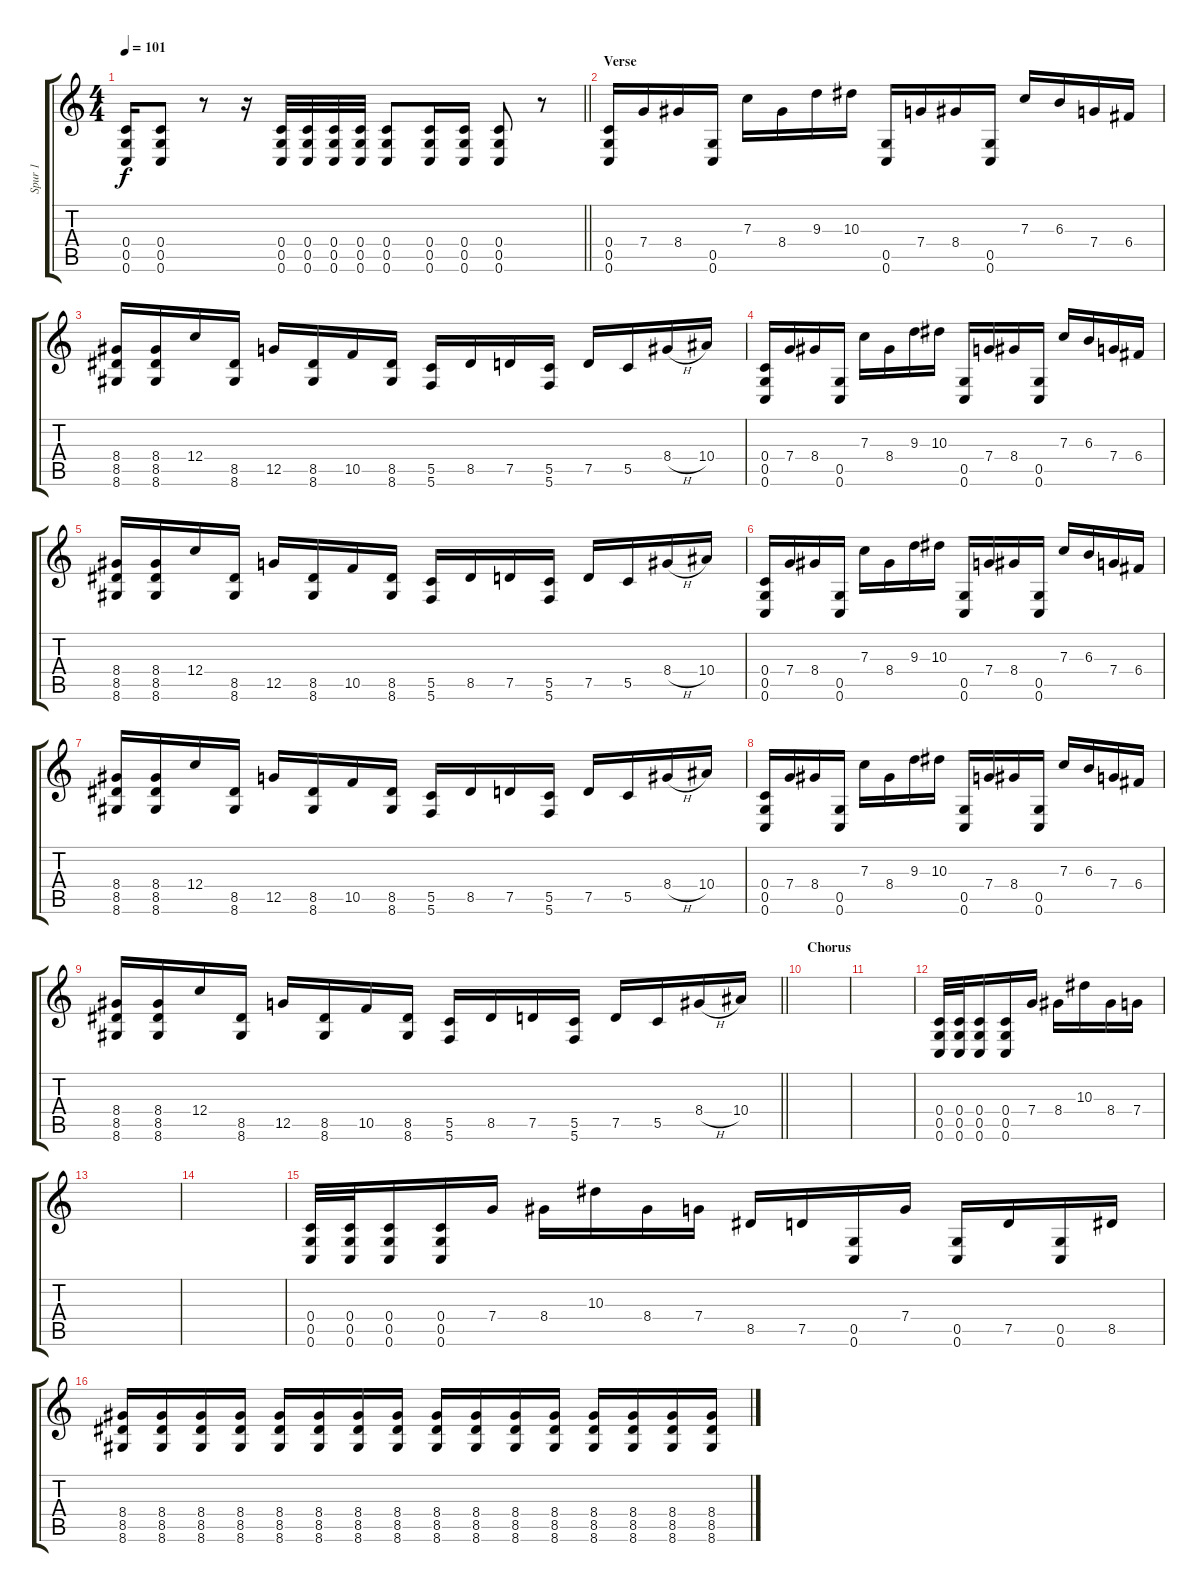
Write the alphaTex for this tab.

\track ("Spur 1" "Spur 1") {instrument distortionguitar}
\staff {score tabs}
\tuning (D4 A3 F3 C3 G2 C2) {hide}
\ts (4 4)
\tempo 101
\clef g2
\barLineRight lightlight
\ks c
(0.4{t} 0.5{t} 0.6{t}).16{dy f} (0.4 0.5 0.6).8 r.8 r.16 (0.4 0.5 0.6).32 (0.4 0.5 0.6).32 (0.4 0.5 0.6).32 (0.4 0.5 0.6).32 (0.4 0.5 0.6).8 (0.4 0.5 0.6).16 (0.4 0.5 0.6).16 (0.4 0.5 0.6).8 r.8 |
\section ("" "Verse")
(0.4 0.5 0.6).16 7.4.16 8.4.16 (0.5 0.6).16 7.3.16 8.4.16 9.3.16 10.3.16 (0.5 0.6).16 7.4.16 8.4.16 (0.5 0.6).16 7.3.16 6.3.16 7.4.16 6.4.16 |
(8.4 8.5 8.6).16 (8.4 8.5 8.6).16 12.4.16 (8.5 8.6).16 12.5.16 (8.5 8.6).16 10.5.16 (8.5 8.6).16 (5.5 5.6).16 8.5.16 7.5.16 (5.5 5.6).16 7.5.16 5.5.16 8.4{h}.16 10.4.16 |
(0.4 0.5 0.6).16 7.4.16 8.4.16 (0.5 0.6).16 7.3.16 8.4.16 9.3.16 10.3.16 (0.5 0.6).16 7.4.16 8.4.16 (0.5 0.6).16 7.3.16 6.3.16 7.4.16 6.4.16 |
(8.4 8.5 8.6).16 (8.4 8.5 8.6).16 12.4.16 (8.5 8.6).16 12.5.16 (8.5 8.6).16 10.5.16 (8.5 8.6).16 (5.5 5.6).16 8.5.16 7.5.16 (5.5 5.6).16 7.5.16 5.5.16 8.4{h}.16 10.4.16 |
(0.4 0.5 0.6).16 7.4.16 8.4.16 (0.5 0.6).16 7.3.16 8.4.16 9.3.16 10.3.16 (0.5 0.6).16 7.4.16 8.4.16 (0.5 0.6).16 7.3.16 6.3.16 7.4.16 6.4.16 |
(8.4 8.5 8.6).16 (8.4 8.5 8.6).16 12.4.16 (8.5 8.6).16 12.5.16 (8.5 8.6).16 10.5.16 (8.5 8.6).16 (5.5 5.6).16 8.5.16 7.5.16 (5.5 5.6).16 7.5.16 5.5.16 8.4{h}.16 10.4.16 |
(0.4 0.5 0.6).16 7.4.16 8.4.16 (0.5 0.6).16 7.3.16 8.4.16 9.3.16 10.3.16 (0.5 0.6).16 7.4.16 8.4.16 (0.5 0.6).16 7.3.16 6.3.16 7.4.16 6.4.16 |
\barLineRight lightlight
(8.4 8.5 8.6).16 (8.4 8.5 8.6).16 12.4.16 (8.5 8.6).16 12.5.16 (8.5 8.6).16 10.5.16 (8.5 8.6).16 (5.5 5.6).16 8.5.16 7.5.16 (5.5 5.6).16 7.5.16 5.5.16 8.4{h}.16 10.4.16 |
\section ("" "Chorus")
|
|
(0.4 0.5 0.6).32 (0.4 0.5 0.6).32 (0.4 0.5 0.6).16 (0.4 0.5 0.6).16 7.4.16 8.4.16 10.3.16 8.4.16 7.4.16 |
|
|
(0.4 0.5 0.6).32 (0.4 0.5 0.6).32 (0.4 0.5 0.6).16 (0.4 0.5 0.6).16 7.4.16 8.4.16 10.3.16 8.4.16 7.4.16 8.5.16 7.5.16 (0.5 0.6).16 7.4.16 (0.5 0.6).16 7.5.16 (0.5 0.6).16 8.5.16 |
(8.4 8.5 8.6).16 (8.4 8.5 8.6).16 (8.4 8.5 8.6).16 (8.4 8.5 8.6).16 (8.4 8.5 8.6).16 (8.4 8.5 8.6).16 (8.4 8.5 8.6).16 (8.4 8.5 8.6).16 (8.4 8.5 8.6).16 (8.4 8.5 8.6).16 (8.4 8.5 8.6).16 (8.4 8.5 8.6).16 (8.4 8.5 8.6).16 (8.4 8.5 8.6).16 (8.4 8.5 8.6).16 (8.4 8.5 8.6).16
